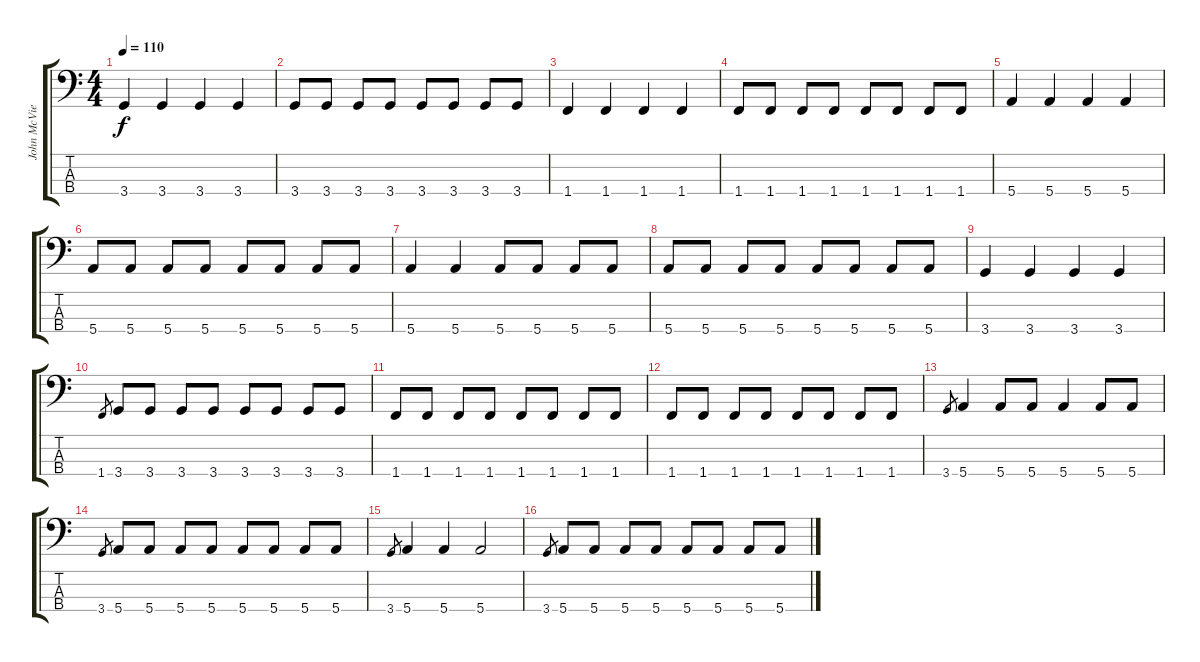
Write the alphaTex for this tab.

\track ("John McVie (Bass)" "John McVie") {instrument electricbassfinger}
\staff {score tabs}
\tuning (G2 D2 A1 E1) {hide}
\ts (4 4)
\tempo 110
\clef f4
\ks aminor
3.4.4{dy f} 3.4.4 3.4.4 3.4.4 |
3.4.8 3.4.8 3.4.8 3.4.8 3.4.8 3.4.8 3.4.8 3.4.8 |
1.4.4 1.4.4 1.4.4 1.4.4 |
1.4.8 1.4.8 1.4.8 1.4.8 1.4.8 1.4.8 1.4.8 1.4.8 |
5.4.4 5.4.4 5.4.4 5.4.4 |
5.4.8 5.4.8 5.4.8 5.4.8 5.4.8 5.4.8 5.4.8 5.4.8 |
5.4.4 5.4.4 5.4.8 5.4.8 5.4.8 5.4.8 |
5.4.8 5.4.8 5.4.8 5.4.8 5.4.8 5.4.8 5.4.8 5.4.8 |
3.4.4 3.4.4 3.4.4 3.4.4 |
1.4.8{gr} 3.4.8 3.4.8 3.4.8 3.4.8 3.4.8 3.4.8 3.4.8 3.4.8 |
1.4.8 1.4.8 1.4.8 1.4.8 1.4.8 1.4.8 1.4.8 1.4.8 |
1.4.8 1.4.8 1.4.8 1.4.8 1.4.8 1.4.8 1.4.8 1.4.8 |
3.4.8{gr} 5.4.4 5.4.8 5.4.8 5.4.4 5.4.8 5.4.8 |
3.4.8{gr} 5.4.8 5.4.8 5.4.8 5.4.8 5.4.8 5.4.8 5.4.8 5.4.8 |
3.4.8{gr} 5.4.4 5.4.4 5.4.2 |
3.4.8{gr} 5.4.8 5.4.8 5.4.8 5.4.8 5.4.8 5.4.8 5.4.8 5.4.8
